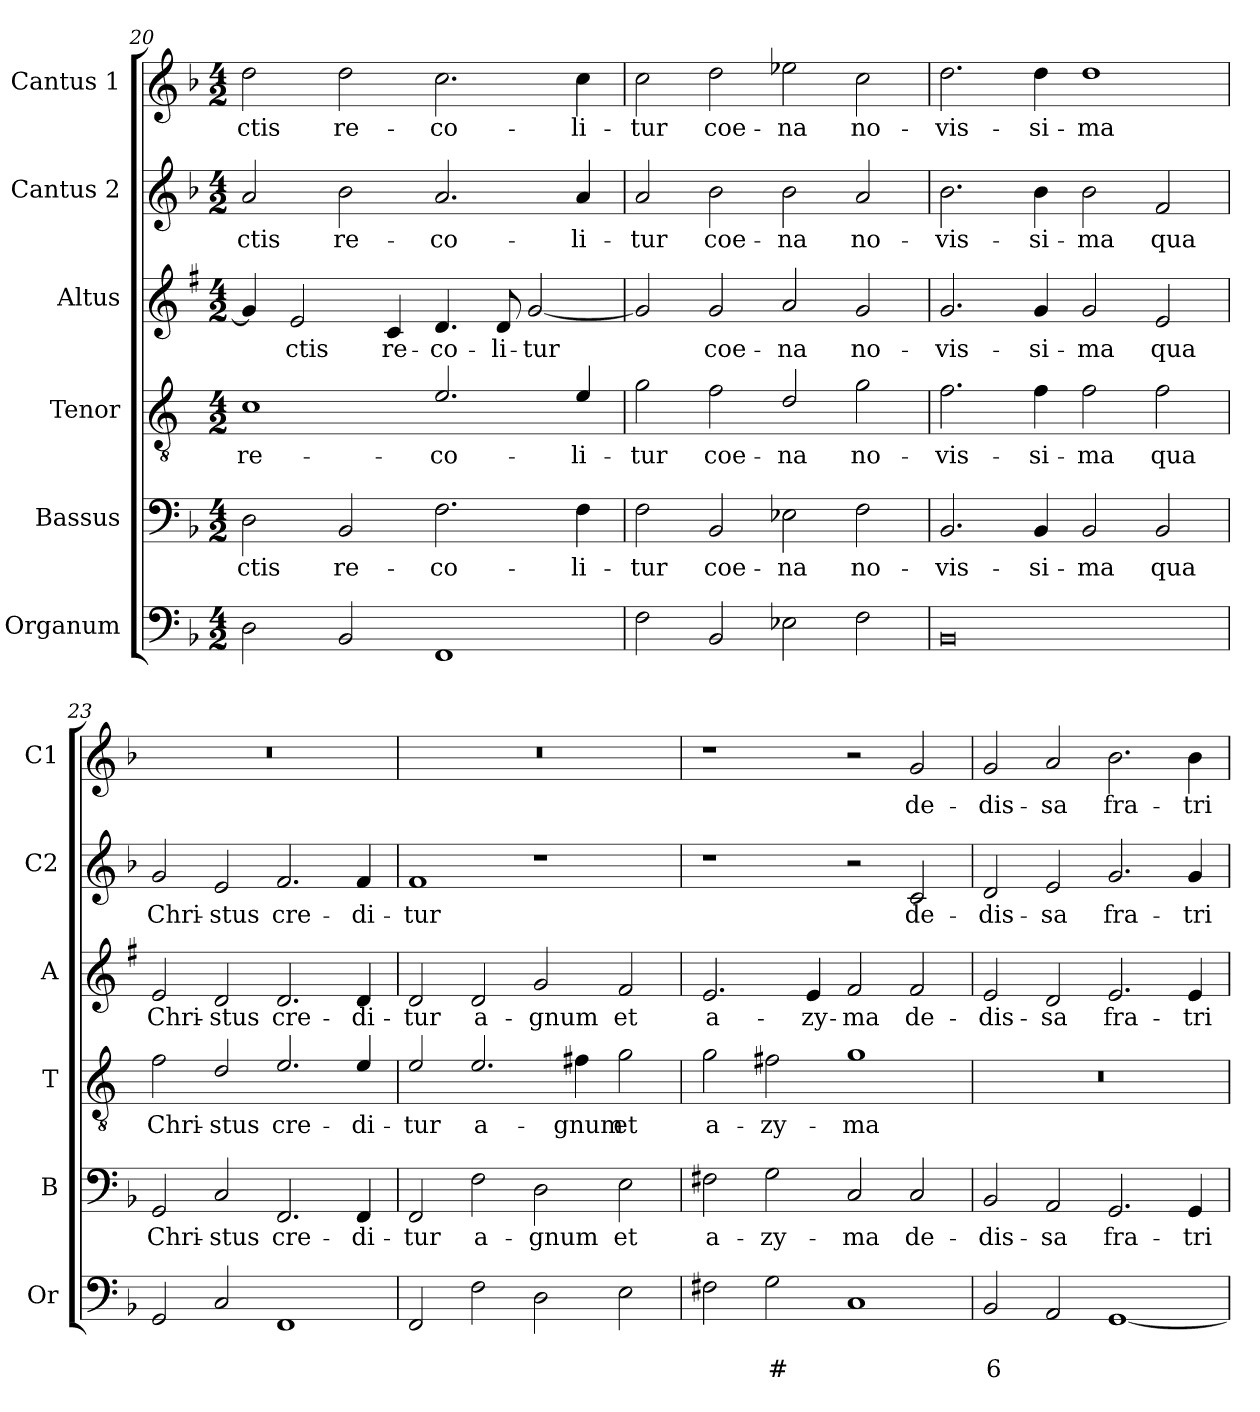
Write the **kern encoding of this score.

**kern	**text	**text	**kern	**text	**kern	**text	**kern	**text	**kern	**text	**kern	**text
*part6	*part6	*part6	*part5	*part5	*part4	*part4	*part3	*part3	*part2	*part2	*part1	*part1
*staff6	*staff6	*staff6	*staff5	*staff5	*staff4	*staff4	*staff3	*staff3	*staff2	*staff2	*staff1	*staff1
*I"Organum	*	*	*I"Bassus	*	*I"Tenor	*	*I"Altus	*	*I"Cantus 2	*	*I"Cantus 1	*
*I'Or	*	*	*I'B	*	*I'T	*	*I'A	*	*I'C2	*	*I'C1	*
*clefF4	*	*	*clefF4	*	*clefGv2	*	*clefG2	*	*clefG2	*	*clefG2	*
*	*	*	*	*	*ITrd4c7	*	*ITrd1c2	*	*	*	*	*
*k[b-]	*	*	*k[b-]	*	*k[b-]	*	*k[b-]	*	*k[b-]	*	*k[b-]	*
*F:	*	*	*F:	*	*F:	*	*F:	*	*F:	*	*F:	*
*M4/2	*	*	*M4/2	*	*M4/2	*	*M4/2	*	*M4/2	*	*M4/2	*
=20	=20	=20	=20	=20	=20	=20	=20	=20	=20	=20	=20	=20
!	!	!	!	!LO:LY:b	!	!LO:LY:b	!	!	!	!LO:LY:b	!	!LO:LY:b
2D\	.	.	2D\	-ctis	1F	re-	4f/]	.	2a/	-ctis	2dd\	-ctis
!	!	!	!	!	!	!	!	!LO:LY:b	!	!	!	!
.	.	.	.	.	.	.	2d/	-ctis	.	.	.	.
!	!	!	!	!LO:LY:b	!	!	!	!	!	!LO:LY:b	!	!LO:LY:b
2BB-/	.	.	2BB-/	re-	.	.	.	.	2b-\	re-	2dd\	re-
!	!	!	!	!	!	!	!	!LO:LY:b	!	!	!	!
.	.	.	.	.	.	.	4B-/	re-	.	.	.	.
!	!	!	!	!LO:LY:b	!	!LO:LY:b	!	!LO:LY:b	!	!LO:LY:b	!	!LO:LY:b
1FF	.	.	2.F\	-co-	2.A/	-co-	4.c/	-co-	2.a/	-co-	2.cc\	-co-
!	!	!	!	!	!	!	!	!LO:LY:b	!	!	!	!
.	.	.	.	.	.	.	8c/	-li-	.	.	.	.
!	!	!	!	!	!	!	!	!LO:LY:b	!	!	!	!
.	.	.	.	.	.	.	[2f/	-tur	.	.	.	.
!	!	!	!	!LO:LY:b	!	!LO:LY:b	!	!	!	!LO:LY:b	!	!LO:LY:b
.	.	.	4F\	-li-	4A/	-li-	.	.	4a/	-li-	4cc\	-li-
=21	=21	=21	=21	=21	=21	=21	=21	=21	=21	=21	=21	=21
!	!	!	!	!LO:LY:b	!	!LO:LY:b	!	!	!	!LO:LY:b	!	!LO:LY:b
2F\	.	.	2F\	-tur	2c\	-tur	2f/]	.	2a/	-tur	2cc\	-tur
!	!	!	!	!LO:LY:b	!	!LO:LY:b	!	!LO:LY:b	!	!LO:LY:b	!	!LO:LY:b
2BB-/	.	.	2BB-/	coe-	2B-\	coe-	2f/	coe-	2b-\	coe-	2dd\	coe-
!	!	!	!	!LO:LY:b	!	!LO:LY:b	!	!LO:LY:b	!	!LO:LY:b	!	!LO:LY:b
2E-X\	.	.	2E-X\	-na	2G/	-na	2g/	-na	2b-\	-na	2ee-X\	-na
!	!	!	!	!LO:LY:b	!	!LO:LY:b	!	!LO:LY:b	!	!LO:LY:b	!	!LO:LY:b
2F\	.	.	2F\	no-	2c\	no-	2f/	no-	2a/	no-	2cc\	no-
=22	=22	=22	=22	=22	=22	=22	=22	=22	=22	=22	=22	=22
!	!	!	!	!LO:LY:b	!	!LO:LY:b	!	!LO:LY:b	!	!LO:LY:b	!	!LO:LY:b
0BB-	.	.	2.BB-/	-vis-	2.B-\	-vis-	2.f/	-vis-	2.b-\	-vis-	2.dd\	-vis-
!	!	!	!	!LO:LY:b	!	!LO:LY:b	!	!LO:LY:b	!	!LO:LY:b	!	!LO:LY:b
.	.	.	4BB-/	-si-	4B-\	-si-	4f/	-si-	4b-\	-si-	4dd\	-si-
!	!	!	!	!LO:LY:b	!	!LO:LY:b	!	!LO:LY:b	!	!LO:LY:b	!	!LO:LY:b
.	.	.	2BB-/	-ma	2B-\	-ma	2f/	-ma	2b-\	-ma	1dd	-ma
!	!	!	!	!LO:LY:b	!	!LO:LY:b	!	!LO:LY:b	!	!LO:LY:b	!	!
.	.	.	2BB-/	qua	2B-\	qua	2d/	qua	2f/	qua	.	.
=23	=23	=23	=23	=23	=23	=23	=23	=23	=23	=23	=23	=23
!	!	!	!	!LO:LY:b	!	!LO:LY:b	!	!LO:LY:b	!	!LO:LY:b	!	!
2GG/	.	.	2GG/	Chri-	2B-\	Chri-	2d/	Chri-	2g/	Chri-	0r	.
!	!	!	!	!LO:LY:b	!	!LO:LY:b	!	!LO:LY:b	!	!LO:LY:b	!	!
2C/	.	.	2C/	-stus	2G/	-stus	2c/	-stus	2e/	-stus	.	.
!	!	!	!	!LO:LY:b	!	!LO:LY:b	!	!LO:LY:b	!	!LO:LY:b	!	!
1FF	.	.	2.FF/	cre-	2.A/	cre-	2.c/	cre-	2.f/	cre-	.	.
!	!	!	!	!LO:LY:b	!	!LO:LY:b	!	!LO:LY:b	!	!LO:LY:b	!	!
.	.	.	4FF/	-di-	4A/	-di-	4c/	-di-	4f/	-di-	.	.
!!LO:LB:g=z
=24	=24	=24	=24	=24	=24	=24	=24	=24	=24	=24	=24	=24
!	!	!	!	!LO:LY:b	!	!LO:LY:b	!	!LO:LY:b	!	!LO:LY:b	!	!
2FF/	.	.	2FF/	-tur	2A/	-tur	2c/	-tur	1f	-tur	0r	.
!	!	!	!	!LO:LY:b	!	!LO:LY:b	!	!LO:LY:b	!	!	!	!
2F\	.	.	2F\	a-	2.A/	a-	2c/	a-	.	.	.	.
!	!	!	!	!LO:LY:b	!	!	!	!LO:LY:b	!	!	!	!
2D\	.	.	2D\	-gnum	.	.	2f/	-gnum	1r	.	.	.
!	!	!	!	!	!	!LO:LY:b	!	!	!	!	!	!
.	.	.	.	.	4Bn\	-gnum	.	.	.	.	.	.
!	!	!	!	!LO:LY:b	!	!LO:LY:b	!	!LO:LY:b	!	!	!	!
2E\	.	.	2E\	et	2c\	et	2e/	et	.	.	.	.
=25	=25	=25	=25	=25	=25	=25	=25	=25	=25	=25	=25	=25
!	!	!	!	!LO:LY:b	!	!LO:LY:b	!	!LO:LY:b	!	!	!	!
2F#X\	.	.	2F#X\	a-	2c\	a-	2.d/	a-	1r	.	1r	.
!	!	!LO:LY:b	!	!LO:LY:b	!	!LO:LY:b	!	!	!	!	!	!
2G\	.	#	2G\	-zy-	2Bn\	-zy-	.	.	.	.	.	.
!	!	!	!	!	!	!	!	!LO:LY:b	!	!	!	!
.	.	.	.	.	.	.	4d/	-zy-	.	.	.	.
!	!	!	!	!LO:LY:b	!	!LO:LY:b	!	!LO:LY:b	!	!	!	!
1C	.	.	2C/	-ma	1c	-ma	2e/	-ma	2r	.	2r	.
!	!	!	!	!LO:LY:b	!	!	!	!LO:LY:b	!	!LO:LY:b	!	!LO:LY:b
.	.	.	2C/	de-	.	.	2e/	de-	2c/	de-	2g/	de-
=26	=26	=26	=26	=26	=26	=26	=26	=26	=26	=26	=26	=26
!	!	!LO:LY:b	!	!LO:LY:b	!	!	!	!LO:LY:b	!	!LO:LY:b	!	!LO:LY:b
2BB-/	.	6	2BB-/	-dis-	0r	.	2d/	-dis-	2d/	-dis-	2g/	-dis-
!	!	!	!	!LO:LY:b	!	!	!	!LO:LY:b	!	!LO:LY:b	!	!LO:LY:b
2AA/	.	.	2AA/	-sa	.	.	2c/	-sa	2e/	-sa	2a/	-sa
!	!	!	!	!LO:LY:b	!	!	!	!LO:LY:b	!	!LO:LY:b	!	!LO:LY:b
[1GG	.	.	2.GG/	fra-	.	.	2.d/	fra-	2.g/	fra-	2.b-\	fra-
!	!	!	!	!LO:LY:b	!	!	!	!LO:LY:b	!	!LO:LY:b	!	!LO:LY:b
.	.	.	4GG/	-tri-	.	.	4d/	-tri-	4g/	-tri-	4b-\	-tri-
=	=	=	=	=	=	=	=	=	=	=	=	=
*-	*-	*-	*-	*-	*-	*-	*-	*-	*-	*-	*-	*-
